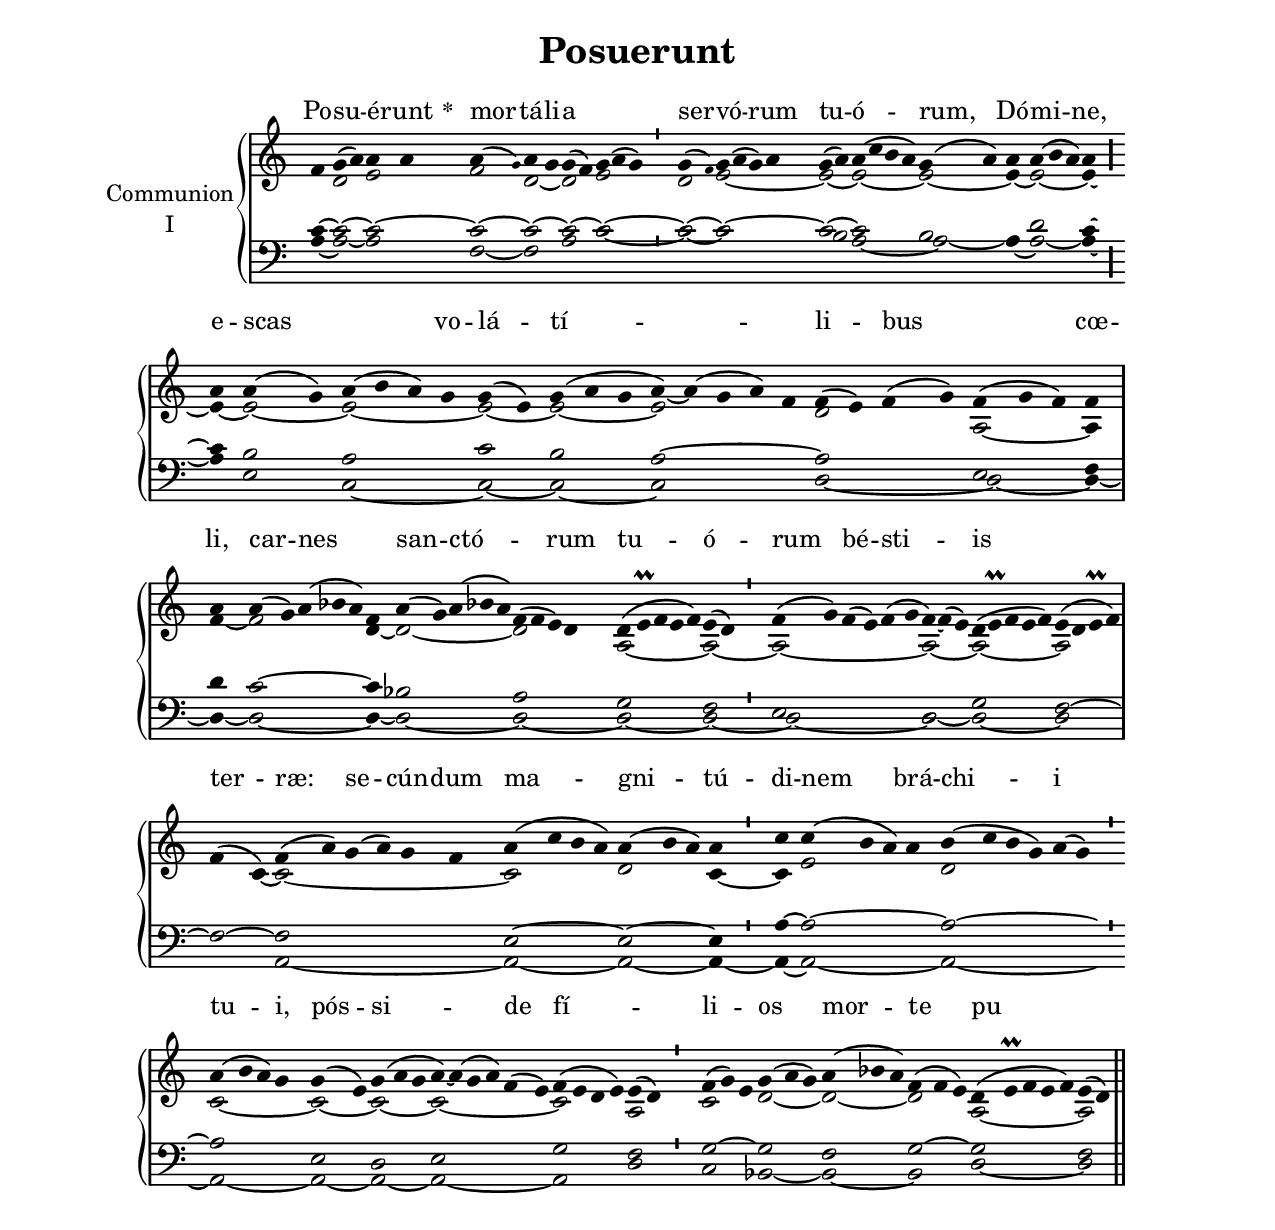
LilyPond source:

\version "2.18"
\include "gregorian.ly"
\include "noh2.ily"


%Page reference: page iii.208
%(volume.page)

global = {
 \key d \dorian
 \cadenzaOn 
}

\header {
  title = \markup \center-column {"Posuerunt" \vspace #1 }
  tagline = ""
  composer = ""
}

\paper {
 #(include-special-characters)
  oddHeaderMarkup = \markup \fill-line {
    \line {}
    \center-column {
      \on-the-fly #first-page     " "
      \on-the-fly #not-first-page "Posuerunt"
    }
    \line { \on-the-fly #print-page-number-check-first \fromproperty #'page:page-number-string }
  }
  evenHeaderMarkup = \markup \fill-line {
    \line { \on-the-fly #print-page-number-check-first \fromproperty #'page:page-number-string }
    \center-column { "Posuerunt" }
    \line {}
  }
}

chantText = \lyricmode {
Po -- su -- é -- runt 
\set stanza = " * " mor -- tá -- li -- a _ ser -- vó -- rum tu -- ó -- rum, Dó -- mi -- ne, 
e -- scas _ vo -- lá -- tí -- _ li -- bus _ cœ -- li, 
car -- nes _ san -- ctó -- _ rum tu -- ó -- rum bé -- sti -- is _ ter -- ræ: 
se -- cún -- dum ma -- gni -- tú -- di -- nem brá -- chi -- i tu -- i, pós -- si -- de fí -- _ li -- _ os mor -- te pu -- _ ni -- tó -- rum. }

chantMusic = {
\tieDown   f'4 g'4 ( a'4) a'4 a'4  a'4 ( \once \tweak #'font-size #-4 g' ) a'4 g'4 g'4 ( f'4) g'4 ( a'4 g'4) \divisioMinima
 g'4 ( \once \tweak #'font-size #-4 f' ) g'4 ( a'4 g'4) a'4 g'4 ( a'4) a'4 ( c''4 b'4 a'4) g'4 ( a'4) a'4 a'4 ( b'4 a'4) a'4 \divisioMaior
 a'4 a'4 ( g'4) a'4 ( b'4 a'4) g'4 g'4 ( e'4) g'4 ( a'4 g'4 a'4) ~ a'4 ( g'4 a'4) f'4 f'4 ( e'4) f'4 ( g'4) f'4 ( g'4 f'4) f'4 \divisioMaxima
 a'4  a'4 ( g'4) a'4 ( bes'4 a'4) f'4  a'4 ( g'4) a'4 ( bes'4 a'4) f'4 ( f'4 e'4) d'4 d'4 ( e'\prall f'4 e'4 f'4) e'4 ( d'4) \divisioMinima
 f'4 ( g'4) f'4 ( e'4) f'4 ( g'4 f'4) ~ f'4 ( e'4) d'4 ( e'\prall f'4 e'4 f'4) e'4 ( d'4 e'\prall f'4) \divisioMaxima
 f'4 ( c'4) f'4 ( a'4) g'4 ( a'4) g'4 f'4 a'4 ( c''4 b'4 a'4) a'4 ( b'4 a'4) a'4 \divisioMinima
 c''4 c''4 ( b'4 a'4) a'4 b'4 ( c''4 b'4 g'4) a'4 ( g'4) \divisioMinima
 a'4 ( b'4 a'4) g'4 g'4 ( e'4) g'4 ( a'4 g'4 a'4) ~ a'4 ( g'4 a'4) f'4 ( e'4) f'4 ( e'4 d'4 e'4) e'4 ( d'4) \divisioMinima
 f'4 ( g'4) e'4  g'4 ( a'4 g'4) a'4 ( bes'4 a'4) f'4 ( f'4 e'4) d'4 ( e'\prall f'4 e'4 f'4) e'4 ( d'4) \finalis

}

altoMusic = {
r4 d'2 e'2 f'2 d'2 ~ d'2 e'2*3/2 \divisioMinima
d'2 e'2*4/2 ~ e'2 ~ e'2*4/2 ~ e'2 ~ e'4 ~ e'2*3/2 ~ e'4 ~ \divisioMaior
e'4 ~ e'2 ~ e'2*4/2 ~ e'2 ~ e'2*3/2 ~ e'2*5/2 d'2*4/2 a2*3/2 ~ a4 \divisioMaxima
f'4 ~ f'2*5/2 d'4 ~ d'2*5/2 ~ d'2*4/2 a2*5/2 ~ a2 ~ \divisioMinima
a2*6/2 ~ a2*3/2 ~ a2*5/2 ~ a2*4/2 \divisioMaxima
f'4 c'4 ~ c'2*6/2 ~ c'2*4/2 d'2*3/2 c'4 ~ \divisioMinima
c'4 e'2*4/2 d'2*6/2 \divisioMinima
c'2*4/2 ~ c'2 ~ c'2*3/2 ~ c'2*6/2 ~ c'2*4/2 a2 \divisioMinima
c'2*3/2 d'2*3/2 ~ d'2*3/2 ~ d'2*3/2 a2*5/2 ~ a2 \finalis
}

tenorMusic = {
c'4 ~ c'2 ~ c'2 ~ c'2 ~ c'2 ~ c'2 ~ c'2*3/2 ~ \divisioMinima
c'2 ~ c'2*4/2 ~ c'2 ~ c'2*4/2 b2 a4 d'2*3/2 c'4 ~ \divisioMaior
c'4 b2 a2*4/2 c'2 b2*3/2 a2*5/2 ~ a2*4/2 e2*3/2 f4 \divisioMaxima
d'4 c'2*5/2 ~ c'4 bes2*5/2 a2*4/2 g2*5/2 f2 \divisioMinima
e2*6/2 d2*3/2 g2*5/2 f2*4/2 ~ \divisioMaxima
f2 ~ f2*6/2 e2*4/2 ~ e2*3/2 ~ e4 \divisioMinima
a4 ~ a2*4/2 ~ a2*6/2 ~ \divisioMinima
a2*4/2 e2 d2*3/2 e2*6/2 g2*4/2 f2 \divisioMinima
g2*3/2 ~ g2*3/2 f2*3/2 g2*3/2 ~ g2*5/2 f2 \finalis
}

bassMusic = {
a4 ~ a2 ~ a2 f2 ~ f2 a2 c'2*3/2 ~ \divisioMinima
c'2 ~ c'2*4/2 b2 a2*4/2 ~ a2 ~ a4 ~ a2*3/2 ~ a4 ~ \divisioMaior
a4 e2 c2*4/2 ~ c2 ~ c2*3/2 ~ c2*5/2 d2*4/2 ~ d2*3/2 ~ d4 ~ \divisioMaxima
d4 ~ d2*5/2 ~ d4 ~ d2*5/2 ~ d2*4/2 ~ d2*5/2 ~ d2 ~ \divisioMinima
d2*6/2 ~ d2*3/2 ~ d2*5/2 ~ d2*4/2 \divisioMaxima
r2 a,2*6/2 ~ a,2*4/2 ~ a,2*3/2 ~ a,4 ~ \divisioMinima
a,4 ~ a,2*4/2 ~ a,2*6/2 ~ \divisioMinima
a,2*4/2 ~ a,2 ~ a,2*3/2 ~ a,2*6/2 ~ a,2*4/2 d2 \divisioMinima
c2*3/2 bes,2*3/2 ~ bes,2*3/2 ~ bes,2*3/2 d2*5/2 ~ d2 \finalis
}

voiceLines = {
\voiceLineStyle


}

\score{
  <<
    \new GrandStaff <<
      \set GrandStaff.autoBeaming = ##f
      \set GrandStaff.instrumentName = \markup \center-column {
        "Communion"
        "I"
      }
      \new Staff = up <<
        \new Voice = "chant" {
          \voiceOne \global \chantMusic
        }
        \new Voice {
          \voiceTwo \global \altoMusic
        }
      >>

      \new Staff = down <<
        \clef bass
        \new Voice {
          \voiceOne \global \tenorMusic
        }
        \new Voice {
          \voiceTwo \global \bassMusic
        }
	\new Voice {
        \voiceThree \global \voiceLines
        }
      >>
    >>
    \new Lyrics \lyricsto chant {
      \chantText
    }
  >>
  \layout{
  }
  \midi{
    \tempo 4 = 125
  }
}
